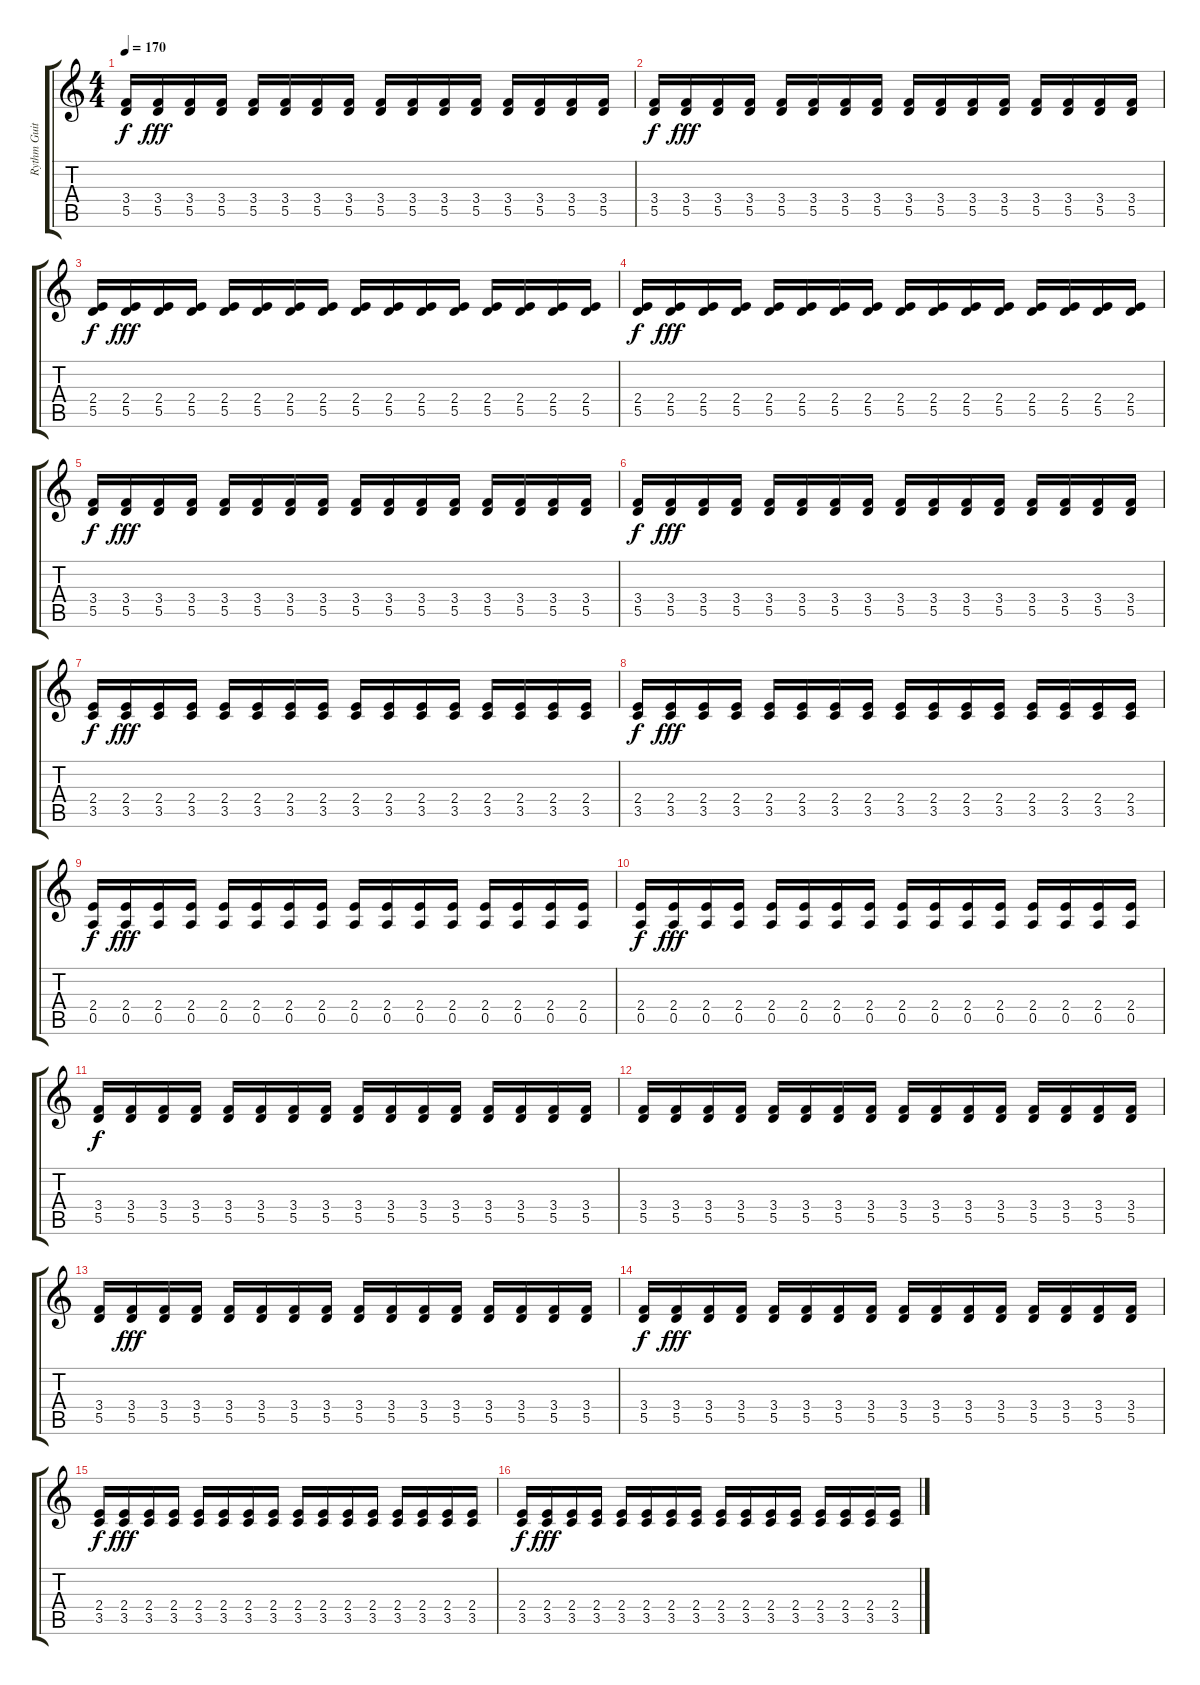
\track ("Rythm Guitar" "Rythm Guit") {instrument distortionguitar}
\staff {score tabs}
\tuning (E4 B3 G3 D3 A2 E2) {hide}
\ts (4 4)
\tempo 170
\clef g2
\ks c
(3.4 5.5).16{dy f} (3.4 5.5).16{dy fff} (3.4 5.5).16 (3.4 5.5).16 (3.4 5.5).16 (3.4 5.5).16 (3.4 5.5).16 (3.4 5.5).16 (3.4 5.5).16 (3.4 5.5).16 (3.4 5.5).16 (3.4 5.5).16 (3.4 5.5).16 (3.4 5.5).16 (3.4 5.5).16 (3.4 5.5).16 |
(3.4 5.5).16{dy f} (3.4 5.5).16{dy fff} (3.4 5.5).16 (3.4 5.5).16 (3.4 5.5).16 (3.4 5.5).16 (3.4 5.5).16 (3.4 5.5).16 (3.4 5.5).16 (3.4 5.5).16 (3.4 5.5).16 (3.4 5.5).16 (3.4 5.5).16 (3.4 5.5).16 (3.4 5.5).16 (3.4 5.5).16 |
(2.4 5.5).16{dy f} (2.4 5.5).16{dy fff} (2.4 5.5).16 (2.4 5.5).16 (2.4 5.5).16 (2.4 5.5).16 (2.4 5.5).16 (2.4 5.5).16 (2.4 5.5).16 (2.4 5.5).16 (2.4 5.5).16 (2.4 5.5).16 (2.4 5.5).16 (2.4 5.5).16 (2.4 5.5).16 (2.4 5.5).16 |
(2.4 5.5).16{dy f} (2.4 5.5).16{dy fff} (2.4 5.5).16 (2.4 5.5).16 (2.4 5.5).16 (2.4 5.5).16 (2.4 5.5).16 (2.4 5.5).16 (2.4 5.5).16 (2.4 5.5).16 (2.4 5.5).16 (2.4 5.5).16 (2.4 5.5).16 (2.4 5.5).16 (2.4 5.5).16 (2.4 5.5).16 |
(3.4 5.5).16{dy f} (3.4 5.5).16{dy fff} (3.4 5.5).16 (3.4 5.5).16 (3.4 5.5).16 (3.4 5.5).16 (3.4 5.5).16 (3.4 5.5).16 (3.4 5.5).16 (3.4 5.5).16 (3.4 5.5).16 (3.4 5.5).16 (3.4 5.5).16 (3.4 5.5).16 (3.4 5.5).16 (3.4 5.5).16 |
(3.4 5.5).16{dy f} (3.4 5.5).16{dy fff} (3.4 5.5).16 (3.4 5.5).16 (3.4 5.5).16 (3.4 5.5).16 (3.4 5.5).16 (3.4 5.5).16 (3.4 5.5).16 (3.4 5.5).16 (3.4 5.5).16 (3.4 5.5).16 (3.4 5.5).16 (3.4 5.5).16 (3.4 5.5).16 (3.4 5.5).16 |
(2.4 3.5).16{dy f} (2.4 3.5).16{dy fff} (2.4 3.5).16 (2.4 3.5).16 (2.4 3.5).16 (2.4 3.5).16 (2.4 3.5).16 (2.4 3.5).16 (2.4 3.5).16 (2.4 3.5).16 (2.4 3.5).16 (2.4 3.5).16 (2.4 3.5).16 (2.4 3.5).16 (2.4 3.5).16 (2.4 3.5).16 |
(2.4 3.5).16{dy f} (2.4 3.5).16{dy fff} (2.4 3.5).16 (2.4 3.5).16 (2.4 3.5).16 (2.4 3.5).16 (2.4 3.5).16 (2.4 3.5).16 (2.4 3.5).16 (2.4 3.5).16 (2.4 3.5).16 (2.4 3.5).16 (2.4 3.5).16 (2.4 3.5).16 (2.4 3.5).16 (2.4 3.5).16 |
(2.4 0.5).16{dy f} (2.4 0.5).16{dy fff} (2.4 0.5).16 (2.4 0.5).16 (2.4 0.5).16 (2.4 0.5).16 (2.4 0.5).16 (2.4 0.5).16 (2.4 0.5).16 (2.4 0.5).16 (2.4 0.5).16 (2.4 0.5).16 (2.4 0.5).16 (2.4 0.5).16 (2.4 0.5).16 (2.4 0.5).16 |
(2.4 0.5).16{dy f} (2.4 0.5).16{dy fff} (2.4 0.5).16 (2.4 0.5).16 (2.4 0.5).16 (2.4 0.5).16 (2.4 0.5).16 (2.4 0.5).16 (2.4 0.5).16 (2.4 0.5).16 (2.4 0.5).16 (2.4 0.5).16 (2.4 0.5).16 (2.4 0.5).16 (2.4 0.5).16 (2.4 0.5).16 |
(3.4 5.5).16{dy f} (3.4 5.5).16 (3.4 5.5).16 (3.4 5.5).16 (3.4 5.5).16 (3.4 5.5).16 (3.4 5.5).16 (3.4 5.5).16 (3.4 5.5).16 (3.4 5.5).16 (3.4 5.5).16 (3.4 5.5).16 (3.4 5.5).16 (3.4 5.5).16 (3.4 5.5).16 (3.4 5.5).16 |
(3.4 5.5).16 (3.4 5.5).16 (3.4 5.5).16 (3.4 5.5).16 (3.4 5.5).16 (3.4 5.5).16 (3.4 5.5).16 (3.4 5.5).16 (3.4 5.5).16 (3.4 5.5).16 (3.4 5.5).16 (3.4 5.5).16 (3.4 5.5).16 (3.4 5.5).16 (3.4 5.5).16 (3.4 5.5).16 |
(3.4 5.5).16 (3.4 5.5).16{dy fff} (3.4 5.5).16 (3.4 5.5).16 (3.4 5.5).16 (3.4 5.5).16 (3.4 5.5).16 (3.4 5.5).16 (3.4 5.5).16 (3.4 5.5).16 (3.4 5.5).16 (3.4 5.5).16 (3.4 5.5).16 (3.4 5.5).16 (3.4 5.5).16 (3.4 5.5).16 |
(3.4 5.5).16{dy f} (3.4 5.5).16{dy fff} (3.4 5.5).16 (3.4 5.5).16 (3.4 5.5).16 (3.4 5.5).16 (3.4 5.5).16 (3.4 5.5).16 (3.4 5.5).16 (3.4 5.5).16 (3.4 5.5).16 (3.4 5.5).16 (3.4 5.5).16 (3.4 5.5).16 (3.4 5.5).16 (3.4 5.5).16 |
(2.4 3.5).16{dy f} (2.4 3.5).16{dy fff} (2.4 3.5).16 (2.4 3.5).16 (2.4 3.5).16 (2.4 3.5).16 (2.4 3.5).16 (2.4 3.5).16 (2.4 3.5).16 (2.4 3.5).16 (2.4 3.5).16 (2.4 3.5).16 (2.4 3.5).16 (2.4 3.5).16 (2.4 3.5).16 (2.4 3.5).16 |
(2.4 3.5).16{dy f} (2.4 3.5).16{dy fff} (2.4 3.5).16 (2.4 3.5).16 (2.4 3.5).16 (2.4 3.5).16 (2.4 3.5).16 (2.4 3.5).16 (2.4 3.5).16 (2.4 3.5).16 (2.4 3.5).16 (2.4 3.5).16 (2.4 3.5).16 (2.4 3.5).16 (2.4 3.5).16 (2.4 3.5).16
